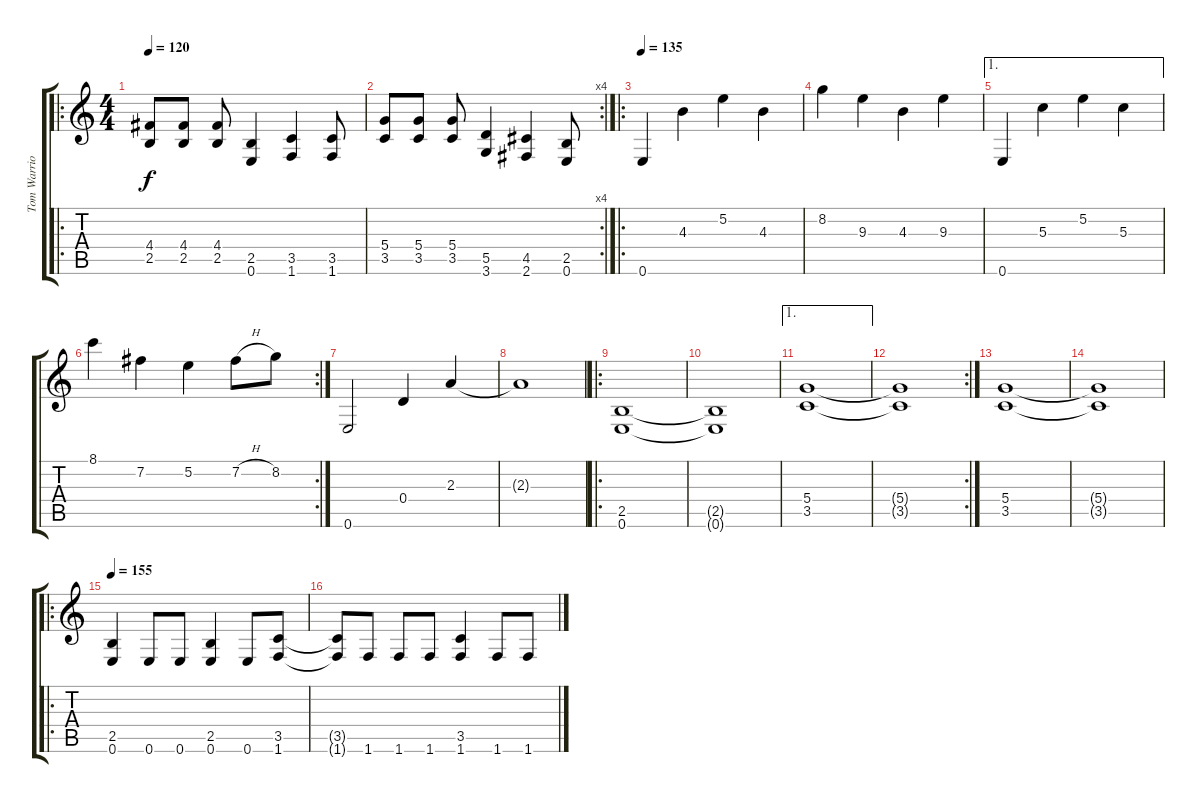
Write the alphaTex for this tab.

\track ("Tom Warrior" "Tom Warrio") {instrument distortionguitar}
\staff {score tabs}
\tuning (E4 B3 G3 D3 A2 E2) {hide}
\ro
\ts (4 4)
\tempo 120
\clef g2
\ks c
(4.4 2.5).8{dy f instrument distortionguitar} (4.4 2.5).8 (4.4 2.5).8 (2.5 0.6).4 (3.5 1.6).4 (3.5 1.6).8 |
\rc 4
(5.4 3.5).8 (5.4 3.5).8 (5.4 3.5).8 (5.5 3.6).4 (4.5 2.6).4 (2.5 0.6).8 |
\ro
\tempo 135
0.6.4{instrument electricguitarclean} 4.3.4 5.2.4 4.3.4 |
8.2.4 9.3.4 4.3.4 9.3.4 |
\ae 1
0.6.4 5.3.4 5.2.4 5.3.4 |
\rc 2
8.1.4 7.2.4 5.2.4 7.2{h}.8 8.2.8 |
0.6.2 0.4.4 2.3.4 |
2.3{t}.1 |
\ro
(2.5 0.6).1{instrument distortionguitar} |
(2.5{t} 0.6{t}).1 |
\ae 1
(5.4 3.5).1 |
\rc 2
(5.4{t} 3.5{t}).1 |
(5.4 3.5).1 |
(5.4{t} 3.5{t}).1 |
\ro
\tempo 155
(2.5 0.6).4 0.6.8 0.6.8 (2.5 0.6).4 0.6.8 (3.5 1.6).8 |
(3.5{t} 1.6{t}).8 1.6.8 1.6.8 1.6.8 (3.5 1.6).4 1.6.8 1.6.8
